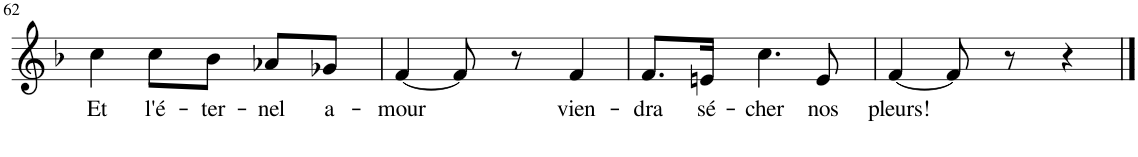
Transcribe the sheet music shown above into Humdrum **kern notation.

**kern	**text
*part1	*part1
*staff1	*staff1
*I"Piano	*
*I'Pno	*
!!LO:PB:g=z
*clefG2	*
*k[b-]	*
*M3/4	*
=62	=62
!	!LO:LY:b
4cc\	Et
!	!LO:LY:b
8cc\L	l'é-
!	!LO:LY:b
8b-\J	-ter-
!	!LO:LY:b
8a-X/L	-nel
!	!LO:LY:b
8g-X/J	a-
=63	=63
!	!LO:LY:b
[4f/	-mour
8f/]	.
8r	.
!	!LO:LY:b
4f/	vien-
=64	=64
!	!LO:LY:b
8.f/L	-dra
!	!LO:LY:b
16en/Jk	sé-
!	!LO:LY:b
4.cc\	-cher
!	!LO:LY:b
8e/	nos
=65	=65
!	!LO:LY:b
[4f/	pleurs!
8f/]	.
8r	.
4r	.
==	==
*-	*-
